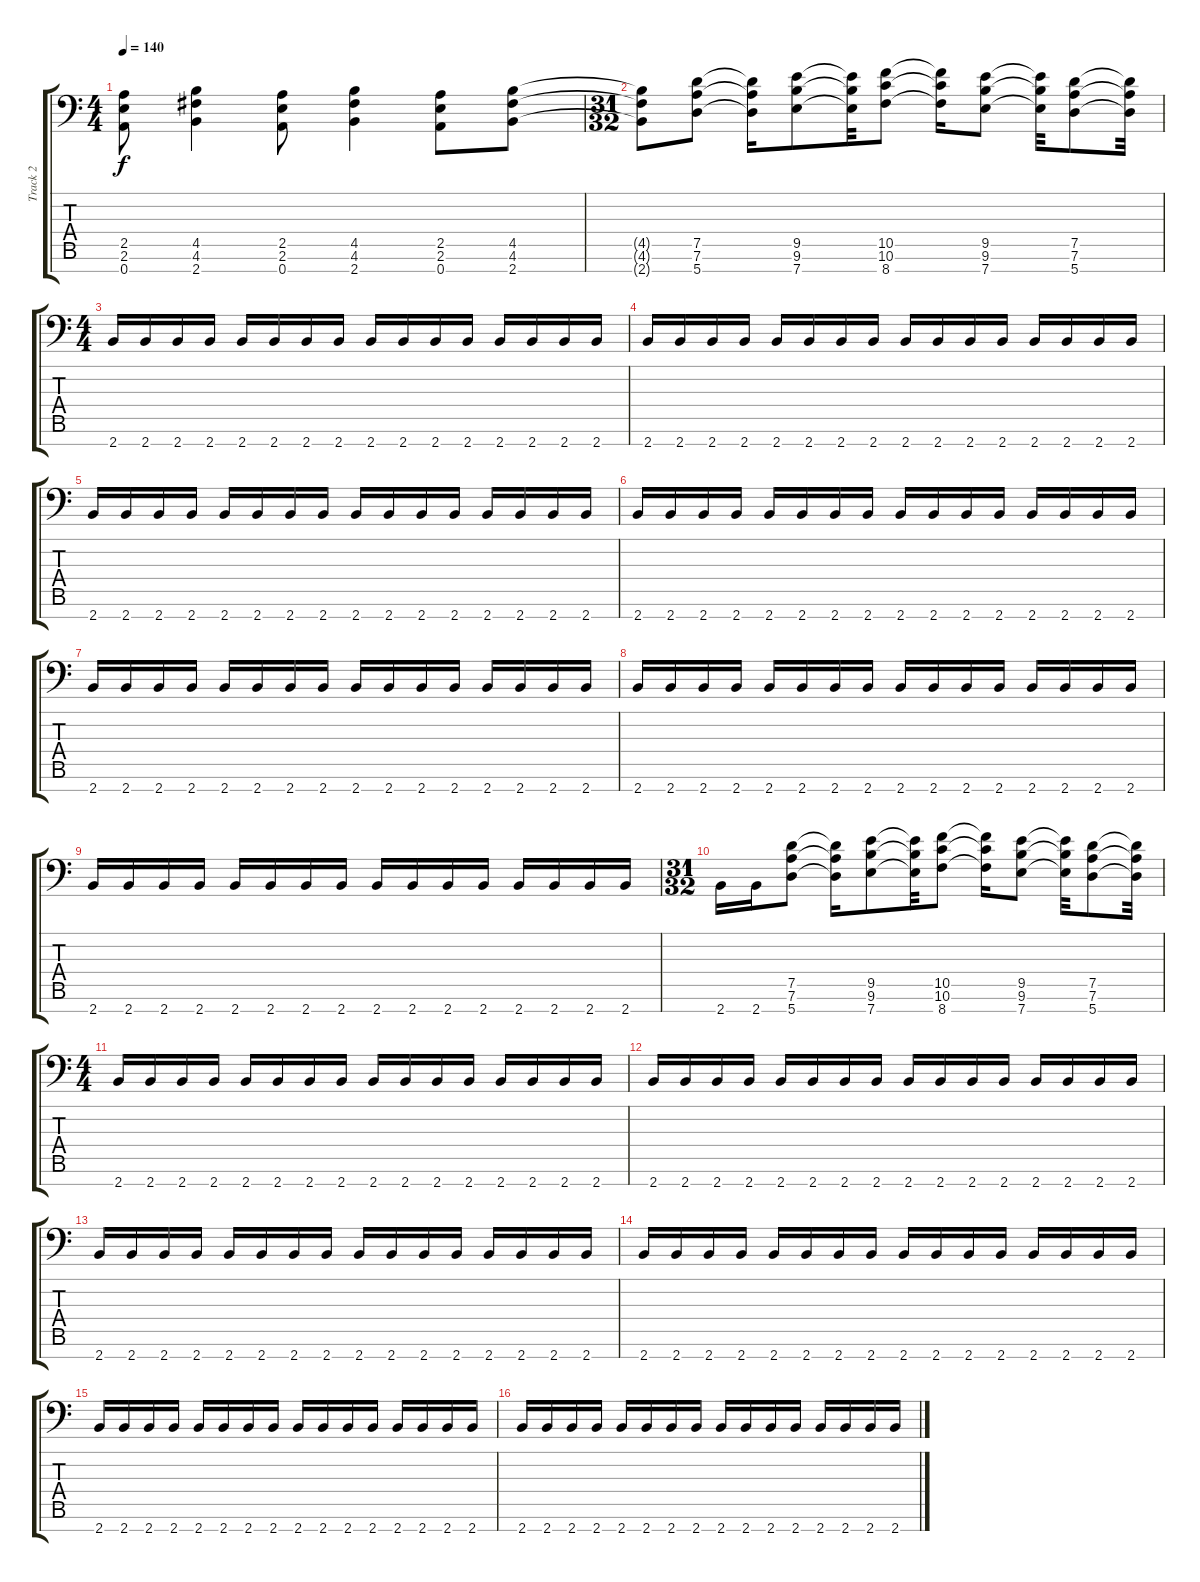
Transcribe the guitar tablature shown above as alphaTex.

\track ("Track 2" "Track 2") {instrument distortionguitar}
\staff {score tabs}
\tuning (D4 A3 F3 C3 G2 D2 A1) {hide}
\ts (4 4)
\tempo 140
\clef f4
\ks c
(2.5 2.6 0.7).8{dy f} (4.5 4.6 2.7).4 (2.5 2.6 0.7).8 (4.5 4.6 2.7).4 (2.5 2.6 0.7).8 (4.5 4.6 2.7).8 |
\ts (31 32)
(4.5{t} 4.6{t} 2.7{t}).8 (7.5 7.6 5.7).8 (7.5{t} 7.6{t} 5.7{t}).16 (9.5 9.6 7.7).8 (9.5{t} 9.6{t} 7.7{t}).32 (10.5 10.6 8.7).8 (10.5{t} 10.6{t} 8.7{t}).16 (9.5 9.6 7.7).8 (9.5{t} 9.6{t} 7.7{t}).32 (7.5 7.6 5.7).8 (7.5{t} 7.6{t} 5.7{t}).32 |
\ts (4 4)
2.7.16 2.7.16 2.7.16 2.7.16 2.7.16 2.7.16 2.7.16 2.7.16 2.7.16 2.7.16 2.7.16 2.7.16 2.7.16 2.7.16 2.7.16 2.7.16 |
2.7.16 2.7.16 2.7.16 2.7.16 2.7.16 2.7.16 2.7.16 2.7.16 2.7.16 2.7.16 2.7.16 2.7.16 2.7.16 2.7.16 2.7.16 2.7.16 |
2.7.16 2.7.16 2.7.16 2.7.16 2.7.16 2.7.16 2.7.16 2.7.16 2.7.16 2.7.16 2.7.16 2.7.16 2.7.16 2.7.16 2.7.16 2.7.16 |
2.7.16 2.7.16 2.7.16 2.7.16 2.7.16 2.7.16 2.7.16 2.7.16 2.7.16 2.7.16 2.7.16 2.7.16 2.7.16 2.7.16 2.7.16 2.7.16 |
2.7.16 2.7.16 2.7.16 2.7.16 2.7.16 2.7.16 2.7.16 2.7.16 2.7.16 2.7.16 2.7.16 2.7.16 2.7.16 2.7.16 2.7.16 2.7.16 |
2.7.16 2.7.16 2.7.16 2.7.16 2.7.16 2.7.16 2.7.16 2.7.16 2.7.16 2.7.16 2.7.16 2.7.16 2.7.16 2.7.16 2.7.16 2.7.16 |
2.7.16 2.7.16 2.7.16 2.7.16 2.7.16 2.7.16 2.7.16 2.7.16 2.7.16 2.7.16 2.7.16 2.7.16 2.7.16 2.7.16 2.7.16 2.7.16 |
\ts (31 32)
2.7.16 2.7.16 (7.5 7.6 5.7).8 (7.5{t} 7.6{t} 5.7{t}).16 (9.5 9.6 7.7).8 (9.5{t} 9.6{t} 7.7{t}).32 (10.5 10.6 8.7).8 (10.5{t} 10.6{t} 8.7{t}).16 (9.5 9.6 7.7).8 (9.5{t} 9.6{t} 7.7{t}).32 (7.5 7.6 5.7).8 (7.5{t} 7.6{t} 5.7{t}).32 |
\ts (4 4)
2.7.16 2.7.16 2.7.16 2.7.16 2.7.16 2.7.16 2.7.16 2.7.16 2.7.16 2.7.16 2.7.16 2.7.16 2.7.16 2.7.16 2.7.16 2.7.16 |
2.7.16 2.7.16 2.7.16 2.7.16 2.7.16 2.7.16 2.7.16 2.7.16 2.7.16 2.7.16 2.7.16 2.7.16 2.7.16 2.7.16 2.7.16 2.7.16 |
2.7.16 2.7.16 2.7.16 2.7.16 2.7.16 2.7.16 2.7.16 2.7.16 2.7.16 2.7.16 2.7.16 2.7.16 2.7.16 2.7.16 2.7.16 2.7.16 |
2.7.16 2.7.16 2.7.16 2.7.16 2.7.16 2.7.16 2.7.16 2.7.16 2.7.16 2.7.16 2.7.16 2.7.16 2.7.16 2.7.16 2.7.16 2.7.16 |
2.7.16 2.7.16 2.7.16 2.7.16 2.7.16 2.7.16 2.7.16 2.7.16 2.7.16 2.7.16 2.7.16 2.7.16 2.7.16 2.7.16 2.7.16 2.7.16 |
2.7.16 2.7.16 2.7.16 2.7.16 2.7.16 2.7.16 2.7.16 2.7.16 2.7.16 2.7.16 2.7.16 2.7.16 2.7.16 2.7.16 2.7.16 2.7.16
